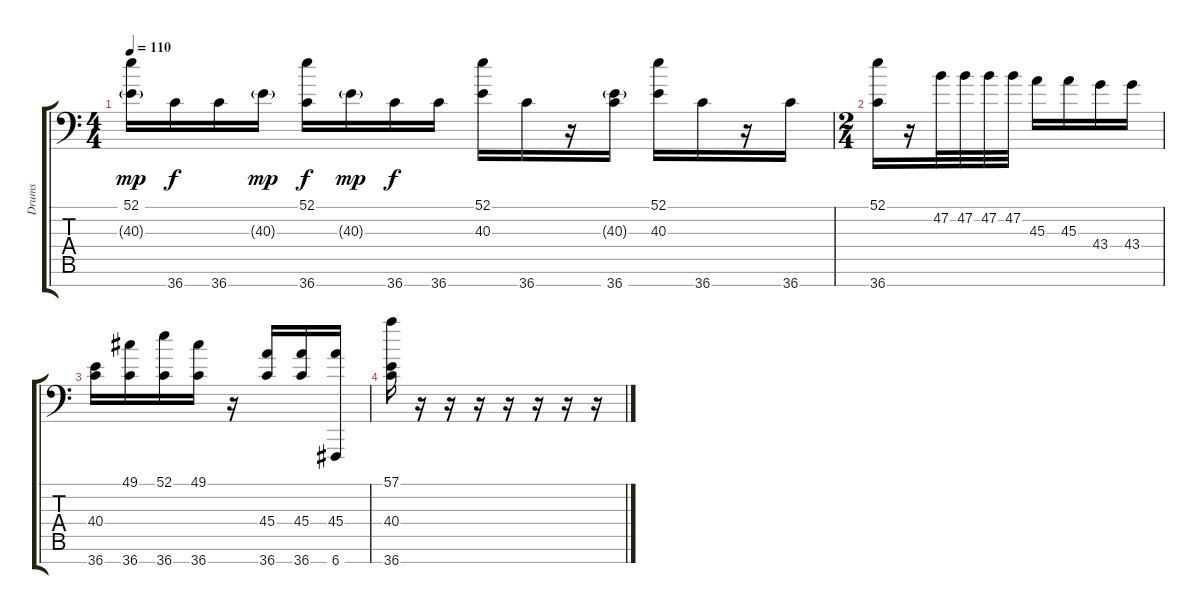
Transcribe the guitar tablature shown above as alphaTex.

\track ("Drums" "Drums") {instrument acousticgrandpiano}
\staff {score tabs}
\tuning (C-1 C-1 C-1 C-1 C-1 C-1 C-1) {hide}
\ts (4 4)
\tempo 110
\clef f4
\ks c
(52.1 40.3{g}).16{dy mp} 36.7.16{dy f} 36.7.16 40.3{g}.16{dy mp} (52.1 36.7).16{dy f} 40.3{g}.16{dy mp} 36.7.16{dy f} 36.7.16 (52.1 40.3).16 36.7.16 r.16 (40.3{g} 36.7).16 (52.1 40.3).16 36.7.16 r.16 36.7.16 |
\ts (2 4)
(52.1 36.7).16 r.16 47.2.32 47.2.32 47.2.32 47.2.32 45.3.16 45.3.16 43.4.16 43.4.16 |
(40.4 36.7).16 (49.1 36.7).16 (52.1 36.7).16 (49.1 36.7).16 r.16 (45.4 36.7).16 (45.4 36.7).16 (45.4 6.7).16 |
(57.1 40.4 36.7).16 r.16 r.16 r.16 r.16 r.16 r.16 r.16
